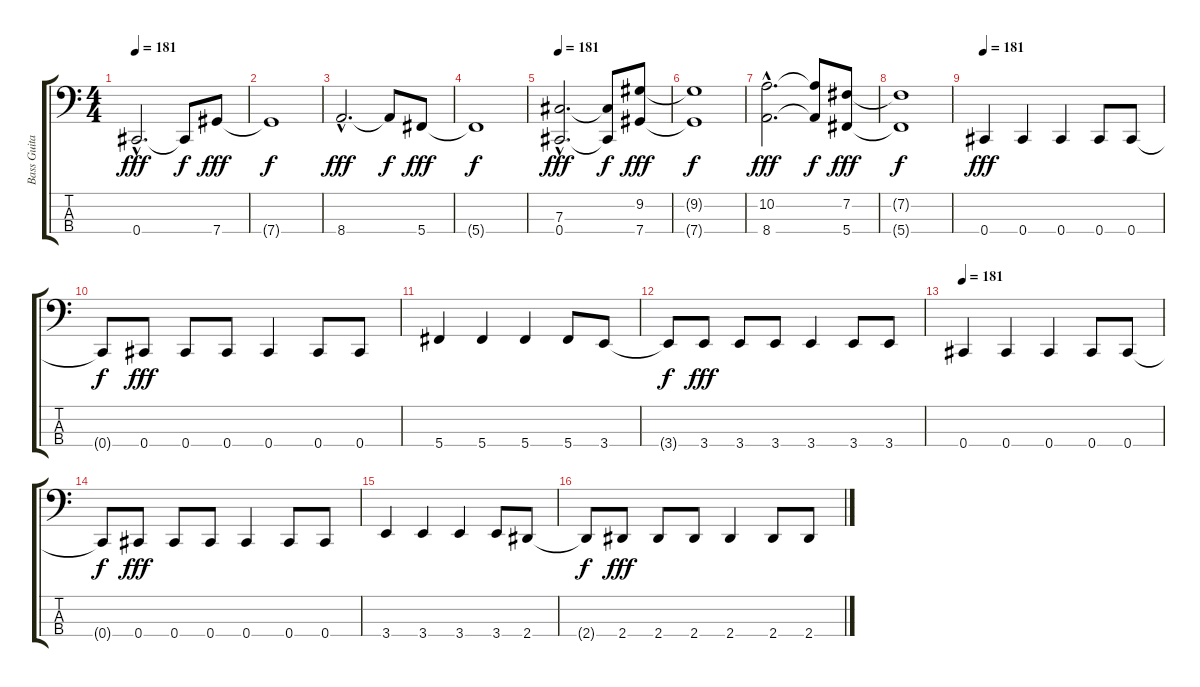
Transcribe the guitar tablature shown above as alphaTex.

\track ("Bass Guitar" "Bass Guita") {instrument electricbassfinger}
\staff {score tabs}
\tuning (E2 B1 Gb1 Db1) {hide}
\ts (4 4)
\tempo 181
\clef f4
\ks c
0.4{hac}.2{d dy fff} 0.4{t}.8{dy f} 7.4.8{dy fff} |
7.4{t}.1{dy f} |
8.4{hac}.2{d dy fff} 8.4{t}.8{dy f} 5.4.8{dy fff} |
5.4{t}.1{dy f} |
\tempo 181
(7.3{hac} 0.4{hac}).2{d dy fff} (7.3{t} 0.4{t}).8{dy f} (9.2 7.4).8{dy fff} |
(9.2{t} 7.4{t}).1{dy f} |
(10.2{hac} 8.4{hac}).2{d dy fff} (10.2{t} 8.4{t}).8{dy f} (7.2 5.4).8{dy fff} |
(7.2{t} 5.4{t}).1{dy f} |
\tempo 181
0.4.4{dy fff} 0.4.4 0.4.4 0.4.8 0.4.8 |
0.4{t}.8{dy f} 0.4.8{dy fff} 0.4.8 0.4.8 0.4.4 0.4.8 0.4.8 |
5.4.4 5.4.4 5.4.4 5.4.8 3.4.8 |
3.4{t}.8{dy f} 3.4.8{dy fff} 3.4.8 3.4.8 3.4.4 3.4.8 3.4.8 |
\tempo 181
0.4.4 0.4.4 0.4.4 0.4.8 0.4.8 |
0.4{t}.8{dy f} 0.4.8{dy fff} 0.4.8 0.4.8 0.4.4 0.4.8 0.4.8 |
3.4.4 3.4.4 3.4.4 3.4.8 2.4.8 |
2.4{t}.8{dy f} 2.4.8{dy fff} 2.4.8 2.4.8 2.4.4 2.4.8 2.4.8
